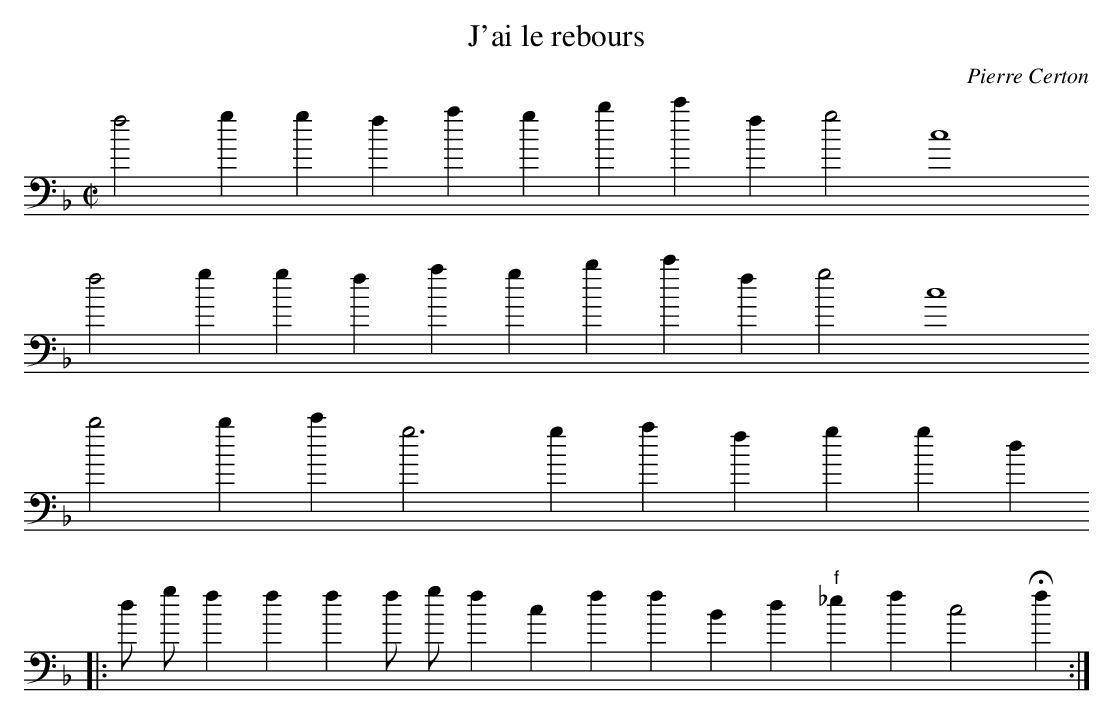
X:1
T:J'ai le rebours
C:Pierre Certon
M:C|
L:1/4
K:F bass
f2 g g f a g b c' f g2 c4
f2 g g f a g b c' f g2 c4
b2 b c' g3 g a f g g d
|:d/ g/ f f f f/ g/ f c f f B d "f"_e f c2 Hf :|
